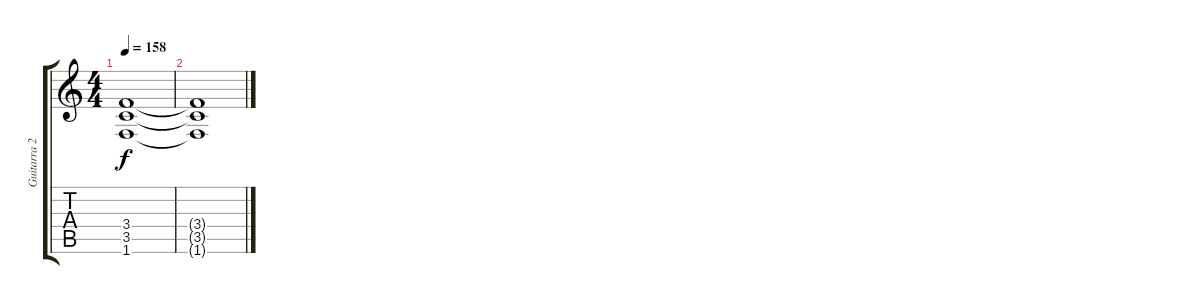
\track ("Guitarra 2" "Guitarra 2") {instrument electricguitarclean}
\staff {score tabs}
\tuning (E4 B3 G3 D3 A2 E2) {hide}
\ts (4 4)
\tempo 158
\clef g2
\ks c
(3.4{t} 3.5{t} 1.6{t}).1{dy f} |
(3.4{t} 3.5{t} 1.6{t}).1
